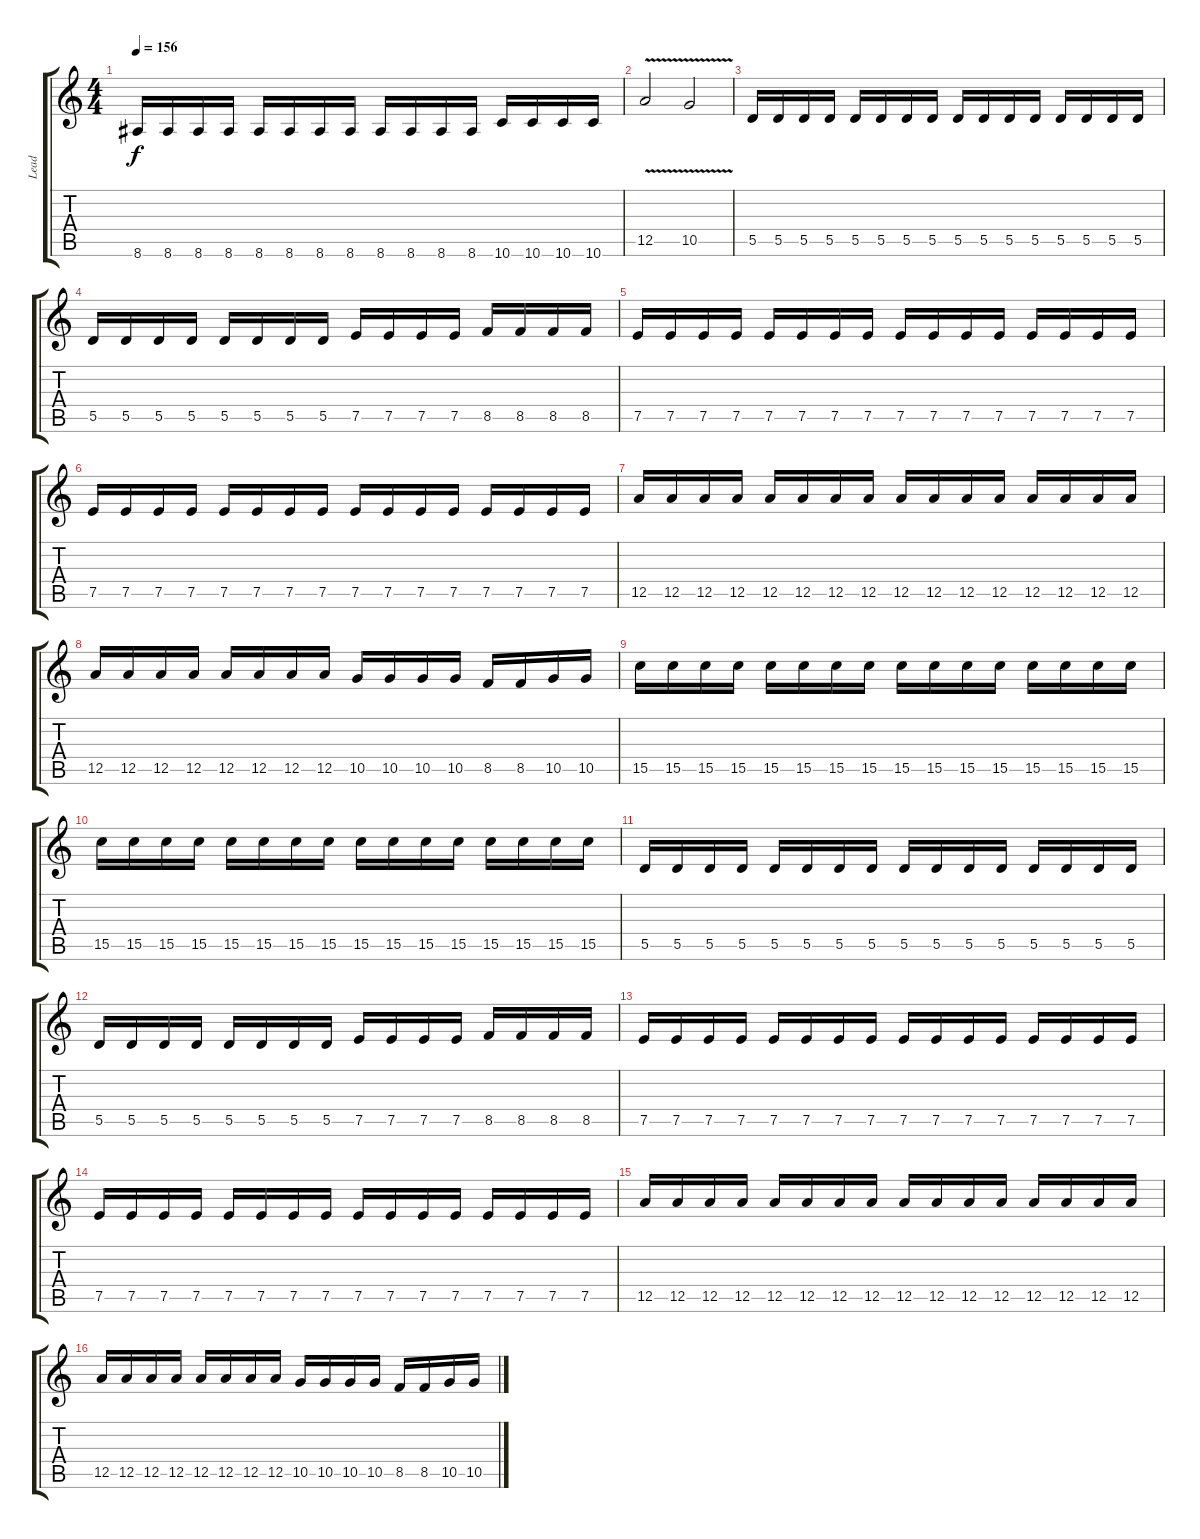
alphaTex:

\track ("Lead" "Lead") {instrument distortionguitar}
\staff {score tabs}
\tuning (E4 B3 G3 D3 A2 D2) {hide}
\ts (4 4)
\tempo 156
\clef g2
\ks c
8.6.16{dy f} 8.6.16 8.6.16 8.6.16 8.6.16 8.6.16 8.6.16 8.6.16 8.6.16 8.6.16 8.6.16 8.6.16 10.6.16 10.6.16 10.6.16 10.6.16 |
12.5{v}.2 10.5{v}.2 |
5.5.16{balance 7} 5.5.16 5.5.16 5.5.16 5.5.16 5.5.16 5.5.16 5.5.16 5.5.16 5.5.16 5.5.16 5.5.16 5.5.16 5.5.16 5.5.16 5.5.16 |
5.5.16 5.5.16 5.5.16 5.5.16 5.5.16 5.5.16 5.5.16 5.5.16 7.5.16 7.5.16 7.5.16 7.5.16 8.5.16 8.5.16 8.5.16 8.5.16 |
7.5.16 7.5.16 7.5.16 7.5.16 7.5.16 7.5.16 7.5.16 7.5.16 7.5.16 7.5.16 7.5.16 7.5.16 7.5.16 7.5.16 7.5.16 7.5.16 |
7.5.16 7.5.16 7.5.16 7.5.16 7.5.16 7.5.16 7.5.16 7.5.16 7.5.16 7.5.16 7.5.16 7.5.16 7.5.16 7.5.16 7.5.16 7.5.16 |
12.5.16 12.5.16 12.5.16 12.5.16 12.5.16 12.5.16 12.5.16 12.5.16 12.5.16 12.5.16 12.5.16 12.5.16 12.5.16 12.5.16 12.5.16 12.5.16 |
12.5.16 12.5.16 12.5.16 12.5.16 12.5.16 12.5.16 12.5.16 12.5.16 10.5.16 10.5.16 10.5.16 10.5.16 8.5.16 8.5.16 10.5.16 10.5.16 |
15.5.16 15.5.16 15.5.16 15.5.16 15.5.16 15.5.16 15.5.16 15.5.16 15.5.16 15.5.16 15.5.16 15.5.16 15.5.16 15.5.16 15.5.16 15.5.16 |
15.5.16 15.5.16 15.5.16 15.5.16 15.5.16 15.5.16 15.5.16 15.5.16 15.5.16 15.5.16 15.5.16 15.5.16 15.5.16 15.5.16 15.5.16 15.5.16 |
5.5.16 5.5.16 5.5.16 5.5.16 5.5.16 5.5.16 5.5.16 5.5.16 5.5.16 5.5.16 5.5.16 5.5.16 5.5.16 5.5.16 5.5.16 5.5.16 |
5.5.16 5.5.16 5.5.16 5.5.16 5.5.16 5.5.16 5.5.16 5.5.16 7.5.16 7.5.16 7.5.16 7.5.16 8.5.16 8.5.16 8.5.16 8.5.16 |
7.5.16 7.5.16 7.5.16 7.5.16 7.5.16 7.5.16 7.5.16 7.5.16 7.5.16 7.5.16 7.5.16 7.5.16 7.5.16 7.5.16 7.5.16 7.5.16 |
7.5.16 7.5.16 7.5.16 7.5.16 7.5.16 7.5.16 7.5.16 7.5.16 7.5.16 7.5.16 7.5.16 7.5.16 7.5.16 7.5.16 7.5.16 7.5.16 |
12.5.16 12.5.16 12.5.16 12.5.16 12.5.16 12.5.16 12.5.16 12.5.16 12.5.16 12.5.16 12.5.16 12.5.16 12.5.16 12.5.16 12.5.16 12.5.16 |
12.5.16 12.5.16 12.5.16 12.5.16 12.5.16 12.5.16 12.5.16 12.5.16 10.5.16 10.5.16 10.5.16 10.5.16 8.5.16 8.5.16 10.5.16 10.5.16
